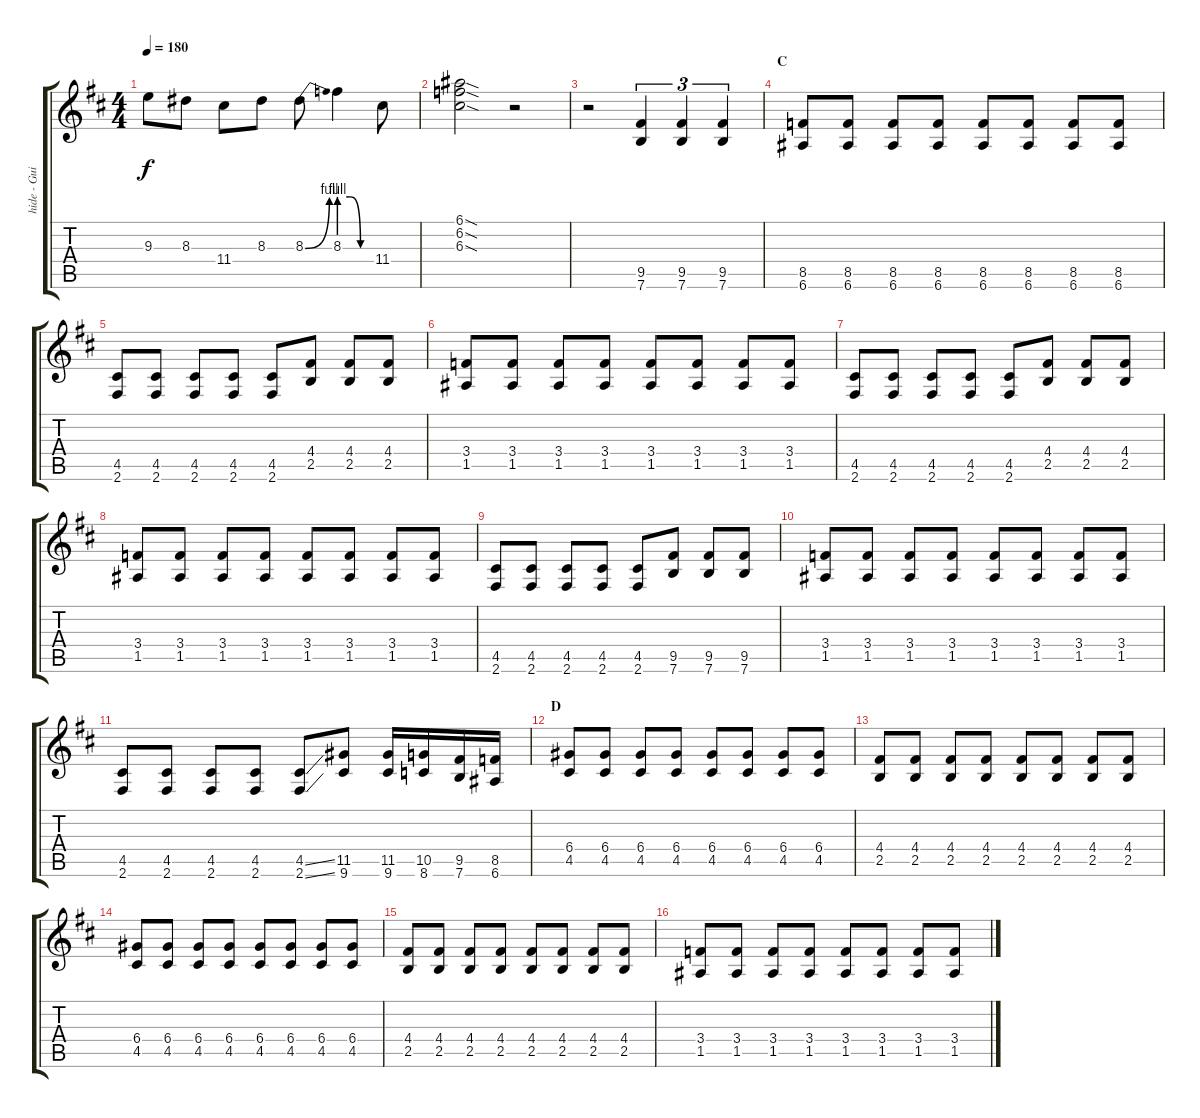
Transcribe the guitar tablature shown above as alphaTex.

\track ("hide - Guitarra -" "hide - Gui") {instrument distortionguitar}
\staff {score tabs}
\tuning (E4 B3 G3 D3 A2 E2) {hide}
\ts (4 4)
\tempo 180
\clef g2
\ks bminor
9.3.8{dy f} 8.3.8 11.4.8 8.3.8 8.3{be (bend 0 0 60 4)}.8 8.3{be (custom 0 4 20 4 40 0 60 0)}.4 11.4.8 |
(6.1{sod} 6.2{sod} 6.3{sod}).2 r.2 |
r.2 (9.5 7.6).4{tu (3 2) volume 15 instrument distortionguitar} (9.5 7.6).4{tu (3 2)} (9.5 7.6).4{tu (3 2)} |
\section ("" "C")
(8.5 6.6).8 (8.5 6.6).8 (8.5 6.6).8 (8.5 6.6).8 (8.5 6.6).8 (8.5 6.6).8 (8.5 6.6).8 (8.5 6.6).8 |
(4.5 2.6).8 (4.5 2.6).8 (4.5 2.6).8 (4.5 2.6).8 (4.5 2.6).8 (4.4 2.5).8 (4.4 2.5).8 (4.4 2.5).8 |
(3.4 1.5).8 (3.4 1.5).8 (3.4 1.5).8 (3.4 1.5).8 (3.4 1.5).8 (3.4 1.5).8 (3.4 1.5).8 (3.4 1.5).8 |
(4.5 2.6).8 (4.5 2.6).8 (4.5 2.6).8 (4.5 2.6).8 (4.5 2.6).8 (4.4 2.5).8 (4.4 2.5).8 (4.4 2.5).8 |
(3.4 1.5).8 (3.4 1.5).8 (3.4 1.5).8 (3.4 1.5).8 (3.4 1.5).8 (3.4 1.5).8 (3.4 1.5).8 (3.4 1.5).8 |
(4.5 2.6).8 (4.5 2.6).8 (4.5 2.6).8 (4.5 2.6).8 (4.5 2.6).8 (9.5 7.6).8 (9.5 7.6).8 (9.5 7.6).8 |
(3.4 1.5).8 (3.4 1.5).8 (3.4 1.5).8 (3.4 1.5).8 (3.4 1.5).8 (3.4 1.5).8 (3.4 1.5).8 (3.4 1.5).8 |
(4.5 2.6).8 (4.5 2.6).8 (4.5 2.6).8 (4.5 2.6).8 (4.5{ss} 2.6{ss}).8 (11.5 9.6).8 (11.5 9.6).16 (10.5 8.6).16 (9.5 7.6).16 (8.5 6.6).16 |
\section ("" "D")
(6.4 4.5).8 (6.4 4.5).8 (6.4 4.5).8 (6.4 4.5).8 (6.4 4.5).8 (6.4 4.5).8 (6.4 4.5).8 (6.4 4.5).8 |
(4.4 2.5).8 (4.4 2.5).8 (4.4 2.5).8 (4.4 2.5).8 (4.4 2.5).8 (4.4 2.5).8 (4.4 2.5).8 (4.4 2.5).8 |
(6.4 4.5).8 (6.4 4.5).8 (6.4 4.5).8 (6.4 4.5).8 (6.4 4.5).8 (6.4 4.5).8 (6.4 4.5).8 (6.4 4.5).8 |
(4.4 2.5).8 (4.4 2.5).8 (4.4 2.5).8 (4.4 2.5).8 (4.4 2.5).8 (4.4 2.5).8 (4.4 2.5).8 (4.4 2.5).8 |
(3.4 1.5).8 (3.4 1.5).8 (3.4 1.5).8 (3.4 1.5).8 (3.4 1.5).8 (3.4 1.5).8 (3.4 1.5).8 (3.4 1.5).8
